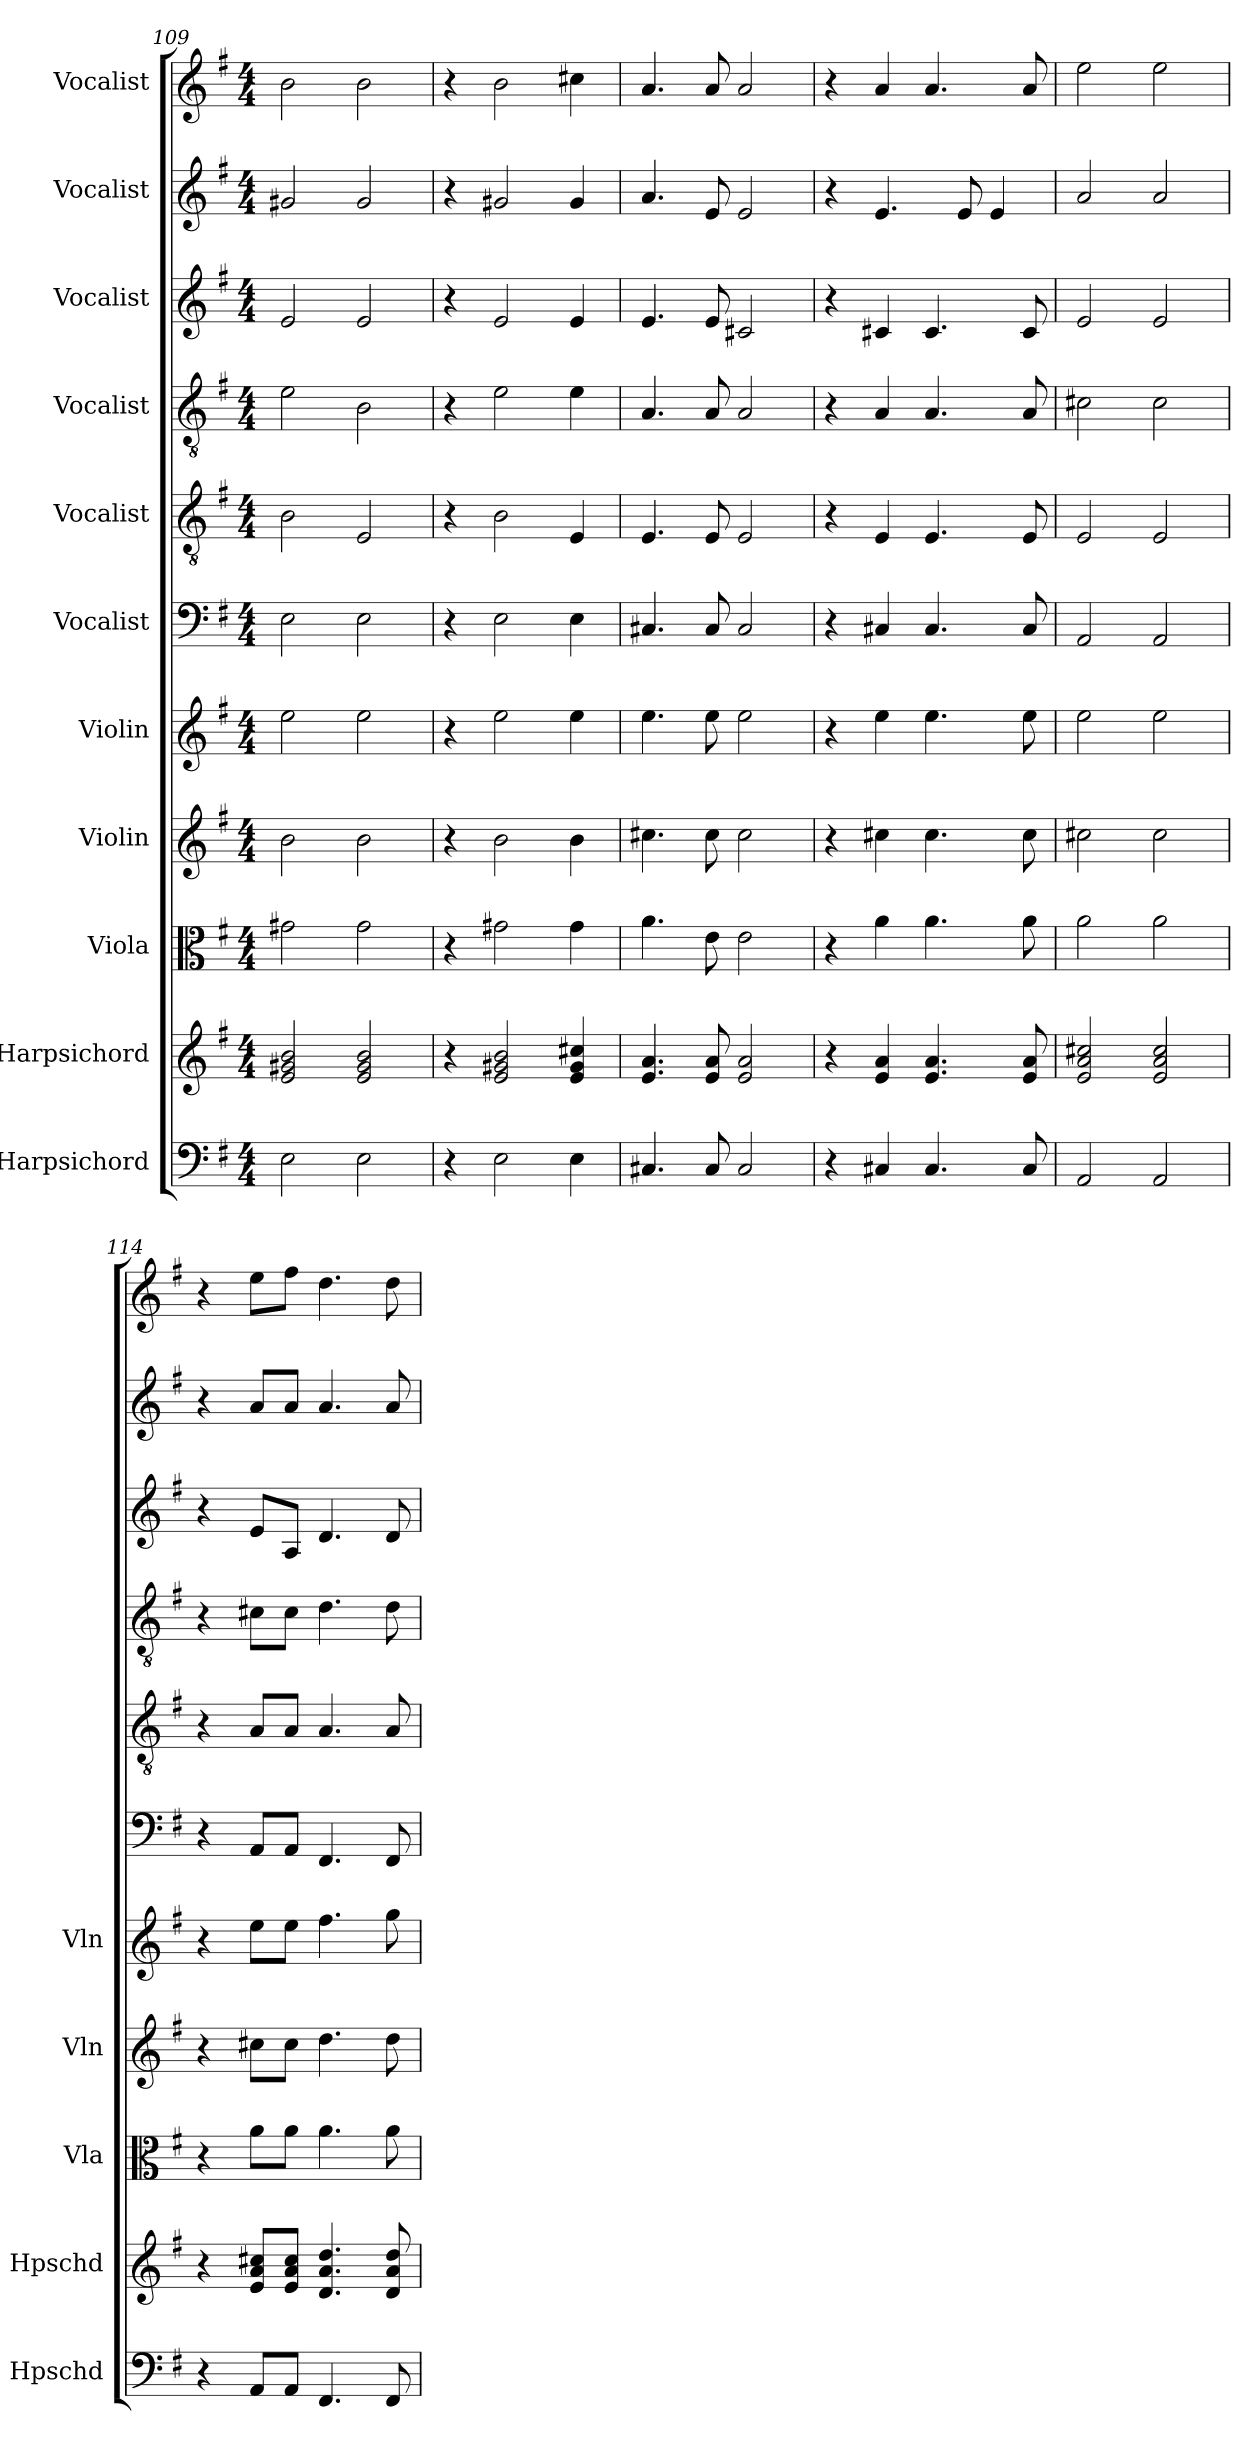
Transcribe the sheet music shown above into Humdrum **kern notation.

**kern	**kern	**kern	**kern	**kern	**kern	**kern	**kern	**kern	**kern	**kern
*part11	*part10	*part9	*part8	*part7	*part6	*part5	*part4	*part3	*part2	*part1
*staff11	*staff10	*staff9	*staff8	*staff7	*staff6	*staff5	*staff4	*staff3	*staff2	*staff1
*I"Harpsichord	*I"Harpsichord	*I"Viola	*I"Violin	*I"Violin	*I"Vocalist	*I"Vocalist	*I"Vocalist	*I"Vocalist	*I"Vocalist	*I"Vocalist
*I'Hpschd	*I'Hpschd	*I'Vla	*I'Vln	*I'Vln	*	*	*	*	*	*
*clefF4	*clefG2	*clefC3	*clefG2	*clefG2	*clefF4	*clefGv2	*clefGv2	*clefG2	*clefG2	*clefG2
*k[f#]	*k[f#]	*k[f#]	*k[f#]	*k[f#]	*k[f#]	*k[f#]	*k[f#]	*k[f#]	*k[f#]	*k[f#]
*M4/4	*M4/4	*M4/4	*M4/4	*M4/4	*M4/4	*M4/4	*M4/4	*M4/4	*M4/4	*M4/4
=109	=109	=109	=109	=109	=109	=109	=109	=109	=109	=109
2E\	2e/ 2g#X/ 2b/	2g#X\	2b\	2ee\	2E\	2B\	2e\	2e/	2g#X/	2b\
2E\	2e/ 2g#/ 2b/	2g#\	2b\	2ee\	2E\	2E/	2B\	2e/	2g#/	2b\
=110	=110	=110	=110	=110	=110	=110	=110	=110	=110	=110
4r	4r	4r	4r	4r	4r	4r	4r	4r	4r	4r
2E\	2e/ 2g#X/ 2b/	2g#X\	2b\	2ee\	2E\	2B\	2e\	2e/	2g#X/	2b\
4E\	4e/ 4g#/ 4cc#X/	4g#\	4b\	4ee\	4E\	4E/	4e\	4e/	4g#/	4cc#X\
=111	=111	=111	=111	=111	=111	=111	=111	=111	=111	=111
4.C#X/	4.e/ 4.a/	4.a\	4.cc#X\	4.ee\	4.C#X/	4.E/	4.A/	4.e/	4.a/	4.a/
8C#/	8e/ 8a/	8e\	8cc#\	8ee\	8C#/	8E/	8A/	8e/	8e/	8a/
2C#/	2e/ 2a/	2e\	2cc#\	2ee\	2C#/	2E/	2A/	2c#X/	2e/	2a/
=112	=112	=112	=112	=112	=112	=112	=112	=112	=112	=112
4r	4r	4r	4r	4r	4r	4r	4r	4r	4r	4r
4C#X/	4e/ 4a/	4a\	4cc#X\	4ee\	4C#X/	4E/	4A/	4c#X/	4.e/	4a/
4.C#/	4.e/ 4.a/	4.a\	4.cc#\	4.ee\	4.C#/	4.E/	4.A/	4.c#/	.	4.a/
.	.	.	.	.	.	.	.	.	8e/	.
.	.	.	.	.	.	.	.	.	4e/	.
8C#/	8e/ 8a/	8a\	8cc#\	8ee\	8C#/	8E/	8A/	8c#/	.	8a/
=113	=113	=113	=113	=113	=113	=113	=113	=113	=113	=113
2AA/	2e/ 2a/ 2cc#X/	2a\	2cc#X\	2ee\	2AA/	2E/	2c#X\	2e/	2a/	2ee\
2AA/	2e/ 2a/ 2cc#/	2a\	2cc#\	2ee\	2AA/	2E/	2c#\	2e/	2a/	2ee\
=114	=114	=114	=114	=114	=114	=114	=114	=114	=114	=114
4r	4r	4r	4r	4r	4r	4r	4r	4r	4r	4r
8AA/L	8e/ 8a/ 8cc#X/L	8a\L	8cc#X\L	8ee\L	8AA/L	8A/L	8c#X\L	8e/L	8a/L	8ee\L
8AA/J	8e/ 8a/ 8cc#/J	8a\J	8cc#\J	8ee\J	8AA/J	8A/J	8c#\J	8A/J	8a/J	8ff#\J
4.FF#/	4.d/ 4.a/ 4.dd/	4.a\	4.dd\	4.ff#\	4.FF#/	4.A/	4.d\	4.d/	4.a/	4.dd\
8FF#/	8d/ 8a/ 8dd/	8a\	8dd\	8gg\	8FF#/	8A/	8d\	8d/	8a/	8dd\
=	=	=	=	=	=	=	=	=	=	=
*-	*-	*-	*-	*-	*-	*-	*-	*-	*-	*-
